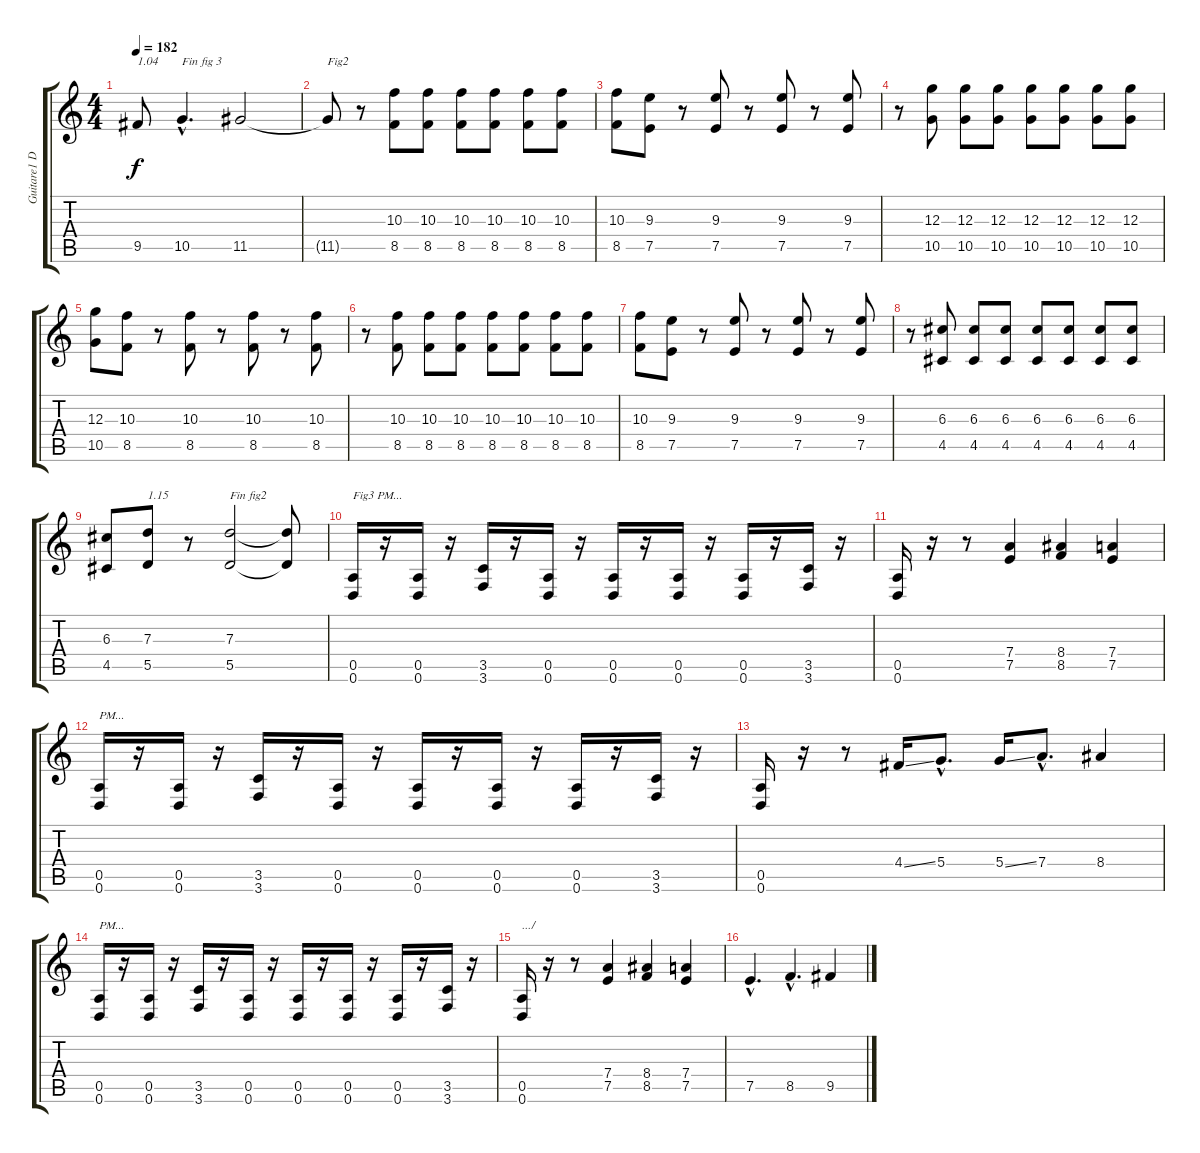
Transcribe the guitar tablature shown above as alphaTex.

\track ("Guitare1 Dr-D" "Guitare1 D") {instrument overdrivenguitar}
\staff {score tabs}
\tuning (E4 B3 G3 D3 A2 D2) {hide}
\ts (4 4)
\tempo 182
\clef g2
\ks c
9.5{t}.8{txt "1.04" dy f} 10.5{hac}.4{d txt "Fin fig 3"} 11.5.2 |
11.5{t}.8{txt "Fig2"} r.8 (10.3 8.5).8 (10.3 8.5).8 (10.3 8.5).8 (10.3 8.5).8 (10.3 8.5).8 (10.3 8.5).8 |
(10.3 8.5).8 (9.3 7.5).8 r.8 (9.3 7.5).8 r.8 (9.3 7.5).8 r.8 (9.3 7.5).8 |
r.8 (12.3 10.5).8 (12.3 10.5).8 (12.3 10.5).8 (12.3 10.5).8 (12.3 10.5).8 (12.3 10.5).8 (12.3 10.5).8 |
(12.3 10.5).8 (10.3 8.5).8 r.8 (10.3 8.5).8 r.8 (10.3 8.5).8 r.8 (10.3 8.5).8 |
r.8 (10.3 8.5).8 (10.3 8.5).8 (10.3 8.5).8 (10.3 8.5).8 (10.3 8.5).8 (10.3 8.5).8 (10.3 8.5).8 |
(10.3 8.5).8 (9.3 7.5).8 r.8 (9.3 7.5).8 r.8 (9.3 7.5).8 r.8 (9.3 7.5).8 |
r.8 (6.3 4.5).8 (6.3 4.5).8 (6.3 4.5).8 (6.3 4.5).8 (6.3 4.5).8 (6.3 4.5).8 (6.3 4.5).8 |
(6.3 4.5).8 (7.3 5.5).8{txt "1.15"} r.8 (7.3 5.5).2{txt "Fin fig2"} (7.3{t} 5.5{t}).8 |
(0.5 0.6).16{txt "Fig3 PM..."} r.16 (0.5 0.6).16 r.16 (3.5 3.6).16 r.16 (0.5 0.6).16 r.16 (0.5 0.6).16 r.16 (0.5 0.6).16 r.16 (0.5 0.6).16 r.16 (3.5 3.6).16 r.16 |
(0.5 0.6).16 r.16 r.8 (7.4 7.5).4 (8.4 8.5).4 (7.4 7.5).4 |
(0.5 0.6).16{txt "PM..."} r.16 (0.5 0.6).16 r.16 (3.5 3.6).16 r.16 (0.5 0.6).16 r.16 (0.5 0.6).16 r.16 (0.5 0.6).16 r.16 (0.5 0.6).16 r.16 (3.5 3.6).16 r.16 |
(0.5 0.6).16 r.16 r.8 4.4{ss}.16 5.4{hac}.8{d} 5.4{ss}.16 7.4{hac}.8{d} 8.4.4 |
(0.5 0.6).16{txt "PM..."} r.16 (0.5 0.6).16 r.16 (3.5 3.6).16 r.16 (0.5 0.6).16 r.16 (0.5 0.6).16 r.16 (0.5 0.6).16 r.16 (0.5 0.6).16 r.16 (3.5 3.6).16 r.16 |
(0.5 0.6).16{txt ".../"} r.16 r.8 (7.4 7.5).4 (8.4 8.5).4 (7.4 7.5).4 |
7.5{hac}.4{d} 8.5{hac}.4{d} 9.5.4
